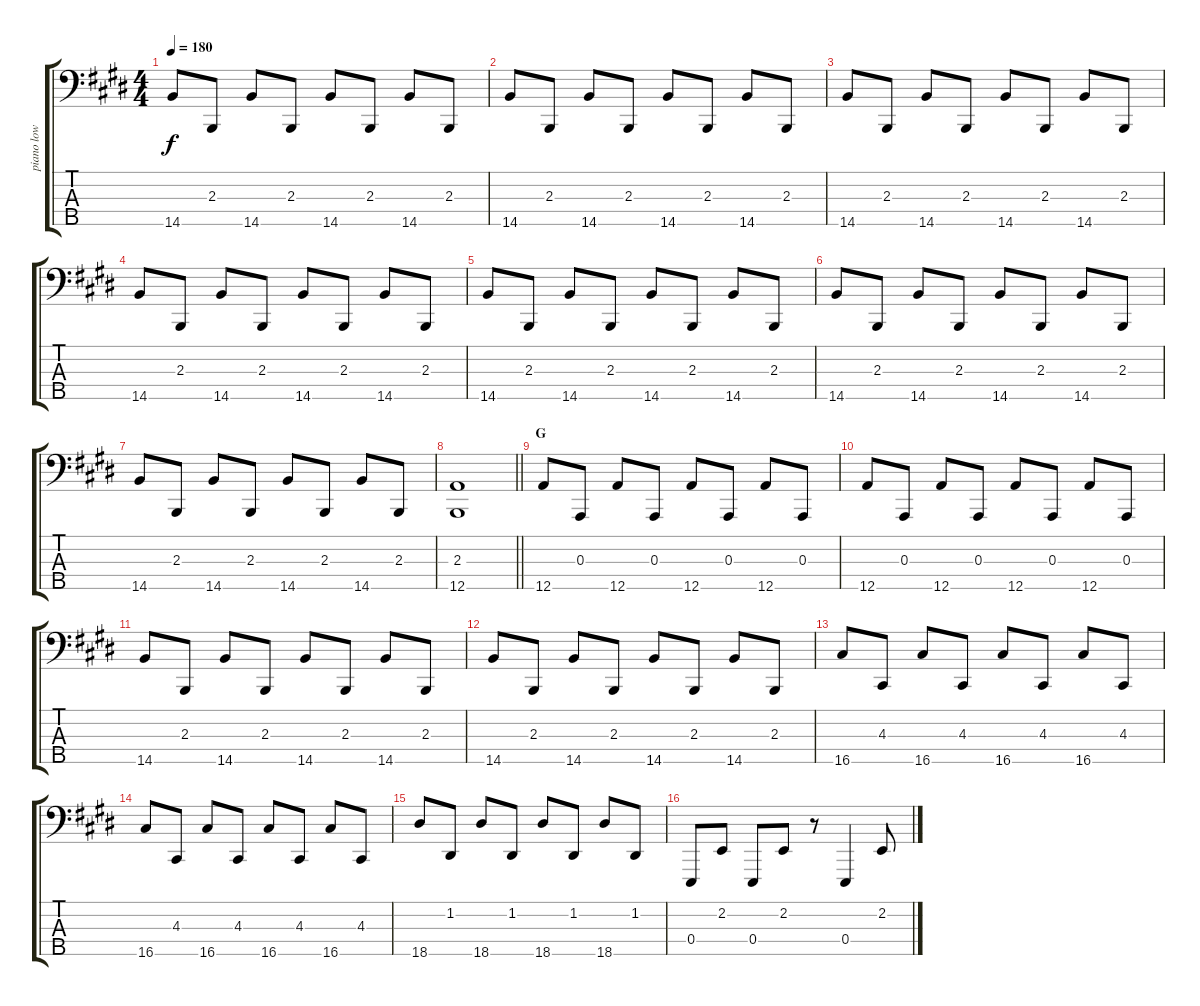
\track ("piano low" "piano low") {instrument electricgrandpiano}
\staff {score tabs}
\tuning (G2 D2 A1 E1 A-1) {hide}
\ts (4 4)
\tempo 180
\clef f4
\ks e
14.5.8{dy f} 2.3.8 14.5.8 2.3.8 14.5.8 2.3.8 14.5.8 2.3.8 |
14.5.8 2.3.8 14.5.8 2.3.8 14.5.8 2.3.8 14.5.8 2.3.8 |
14.5.8 2.3.8 14.5.8 2.3.8 14.5.8 2.3.8 14.5.8 2.3.8 |
14.5.8 2.3.8 14.5.8 2.3.8 14.5.8 2.3.8 14.5.8 2.3.8 |
14.5.8 2.3.8 14.5.8 2.3.8 14.5.8 2.3.8 14.5.8 2.3.8 |
14.5.8 2.3.8 14.5.8 2.3.8 14.5.8 2.3.8 14.5.8 2.3.8 |
14.5.8 2.3.8 14.5.8 2.3.8 14.5.8 2.3.8 14.5.8 2.3.8 |
\barLineRight lightlight
(2.3 12.5).1 |
\section ("" "G")
12.5.8 0.3.8 12.5.8 0.3.8 12.5.8 0.3.8 12.5.8 0.3.8 |
12.5.8 0.3.8 12.5.8 0.3.8 12.5.8 0.3.8 12.5.8 0.3.8 |
14.5.8 2.3.8 14.5.8 2.3.8 14.5.8 2.3.8 14.5.8 2.3.8 |
14.5.8 2.3.8 14.5.8 2.3.8 14.5.8 2.3.8 14.5.8 2.3.8 |
16.5.8 4.3.8 16.5.8 4.3.8 16.5.8 4.3.8 16.5.8 4.3.8 |
16.5.8 4.3.8 16.5.8 4.3.8 16.5.8 4.3.8 16.5.8 4.3.8 |
18.5.8 1.2.8 18.5.8 1.2.8 18.5.8 1.2.8 18.5.8 1.2.8 |
0.4.8 2.2.8 0.4.8 2.2.8 r.8 0.4.4 2.2.8
